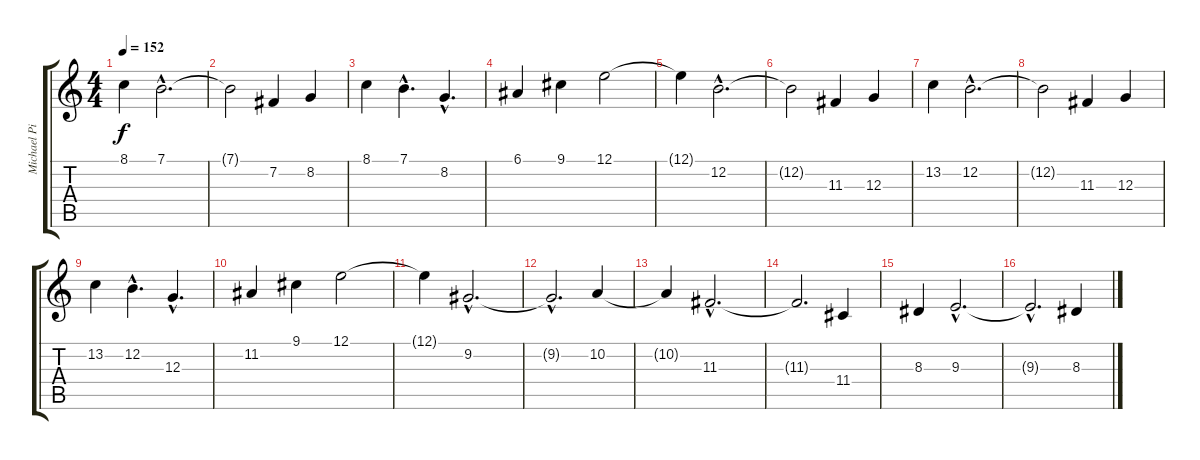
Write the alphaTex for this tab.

\track ("Michael Pinnella" "Michael Pi") {instrument stringensemble1}
\staff {score tabs}
\tuning (E4 B3 G3 D3 A2 E2) {hide}
\ts (4 4)
\tempo 152
\clef g2
\ks c
8.1.4{dy f} 7.1{hac}.2{d} |
7.1{t}.2 7.2.4 8.2.4 |
8.1.4 7.1{hac}.4{d} 8.2{hac}.4{d} |
6.1.4 9.1.4{volume 6} 12.1.2{volume 8} |
12.1{t}.4 12.2{hac}.2{d volume 12} |
12.2{t}.2 11.3.4 12.3.4 |
13.2.4 12.2{hac}.2{d} |
12.2{t}.2 11.3.4 12.3.4 |
13.2.4 12.2{hac}.4{d} 12.3{hac}.4{d} |
11.2.4 9.1.4{volume 6} 12.1.2{volume 8} |
12.1{t}.4 9.2{hac}.2{d volume 12} |
9.2{hac t}.2{d} 10.2.4 |
10.2{t}.4 11.3{hac}.2{d} |
11.3{t}.2{d} 11.4.4 |
8.3.4 9.3{hac}.2{d} |
9.3{hac t}.2{d} 8.3.4
